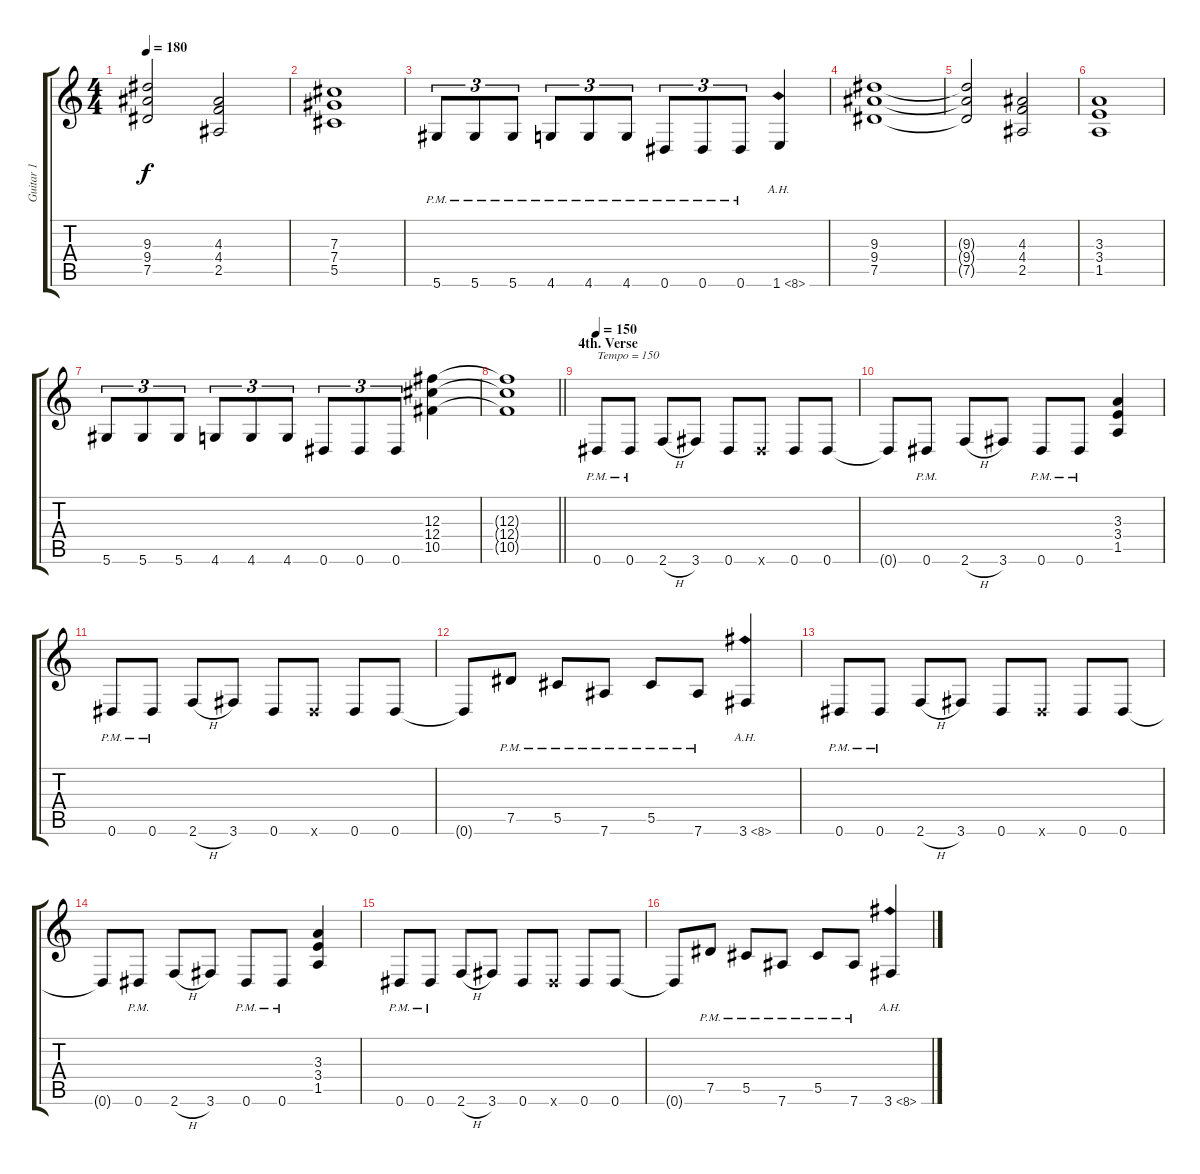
\track ("Guitar 1" "Guitar 1") {instrument distortionguitar}
\staff {score tabs}
\tuning (Eb4 Bb3 Gb3 Db3 Ab2 Eb2) {hide}
\ts (4 4)
\tempo 180
\clef g2
\ks c
(9.3{t} 9.4{t} 7.5{t}).2{dy f} (4.3 4.4 2.5).2 |
(7.3 7.4 5.5).1 |
5.6{pm}.8{tu (3 2)} 5.6{pm}.8{tu (3 2)} 5.6{pm}.8{tu (3 2)} 4.6{pm}.8{tu (3 2)} 4.6{pm}.8{tu (3 2)} 4.6{pm}.8{tu (3 2)} 0.6{pm}.8{tu (3 2)} 0.6{pm}.8{tu (3 2)} 0.6{pm}.8{tu (3 2)} 1.6{ah 7}.4 |
(9.3 9.4 7.5).1 |
(9.3{t} 9.4{t} 7.5{t}).2 (4.3 4.4 2.5).2 |
(3.3 3.4 1.5).1 |
5.6.8{tu (3 2)} 5.6.8{tu (3 2)} 5.6.8{tu (3 2)} 4.6.8{tu (3 2)} 4.6.8{tu (3 2)} 4.6.8{tu (3 2)} 0.6.8{tu (3 2)} 0.6.8{tu (3 2)} 0.6.8{tu (3 2)} (12.3 12.4 10.5).4 |
\barLineRight lightlight
(12.3{t} 12.4{t} 10.5{t}).1 |
\section ("" "4th. Verse")
\tempo 150
0.6{pm}.8{txt "Tempo = 150"} 0.6{pm}.8 2.6{h}.8 3.6.8 0.6.8 0.6{x}.8 0.6.8 0.6.8 |
0.6{t}.8 0.6{pm}.8 2.6{h}.8 3.6.8 0.6{pm}.8 0.6{pm}.8 (3.3 3.4 1.5).4 |
0.6{pm}.8 0.6{pm}.8 2.6{h}.8 3.6.8 0.6.8 0.6{x}.8 0.6.8 0.6.8 |
0.6{t}.8 7.5{pm}.8 5.5{pm}.8 7.6{pm}.8 5.5{pm}.8 7.6{pm}.8 3.6{ah 5}.4 |
0.6{pm}.8 0.6{pm}.8 2.6{h}.8 3.6.8 0.6.8 0.6{x}.8 0.6.8 0.6.8 |
0.6{t}.8 0.6{pm}.8 2.6{h}.8 3.6.8 0.6{pm}.8 0.6{pm}.8 (3.3 3.4 1.5).4 |
0.6{pm}.8 0.6{pm}.8 2.6{h}.8 3.6.8 0.6.8 0.6{x}.8 0.6.8 0.6.8 |
0.6{t}.8 7.5{pm}.8 5.5{pm}.8 7.6{pm}.8 5.5{pm}.8 7.6{pm}.8 3.6{ah 5}.4
